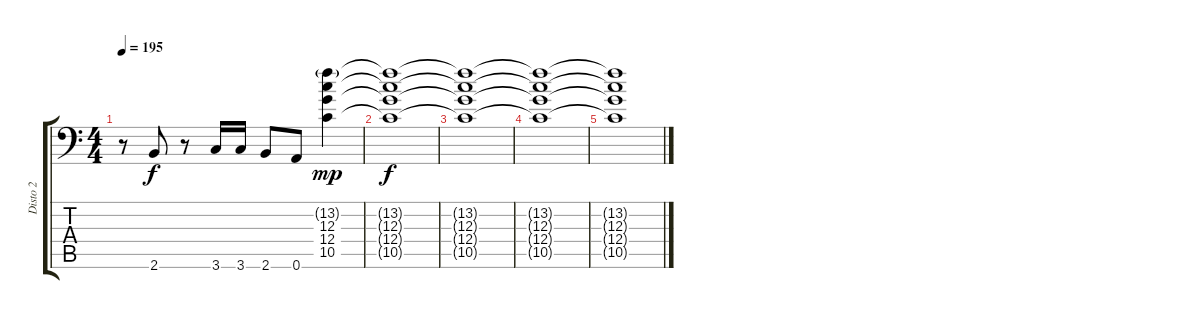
\track ("Disto 2" "Disto 2") {instrument distortionguitar}
\staff {score tabs}
\tuning (A3 E3 C3 G2 D2 A1) {hide}
\ts (4 4)
\tempo 195
\clef f4
\ks c
r.8{dy f} 2.6.8 r.8 3.6.16 3.6.16 2.6.8 0.6.8 (13.2{g} 12.3 12.4 10.5).4{dy mp volume 0} |
(13.2{t} 12.3{t} 12.4{t} 10.5{t}).1{dy f} |
(13.2{t} 12.3{t} 12.4{t} 10.5{t}).1 |
(13.2{t} 12.3{t} 12.4{t} 10.5{t}).1 |
(13.2{t} 12.3{t} 12.4{t} 10.5{t}).1
